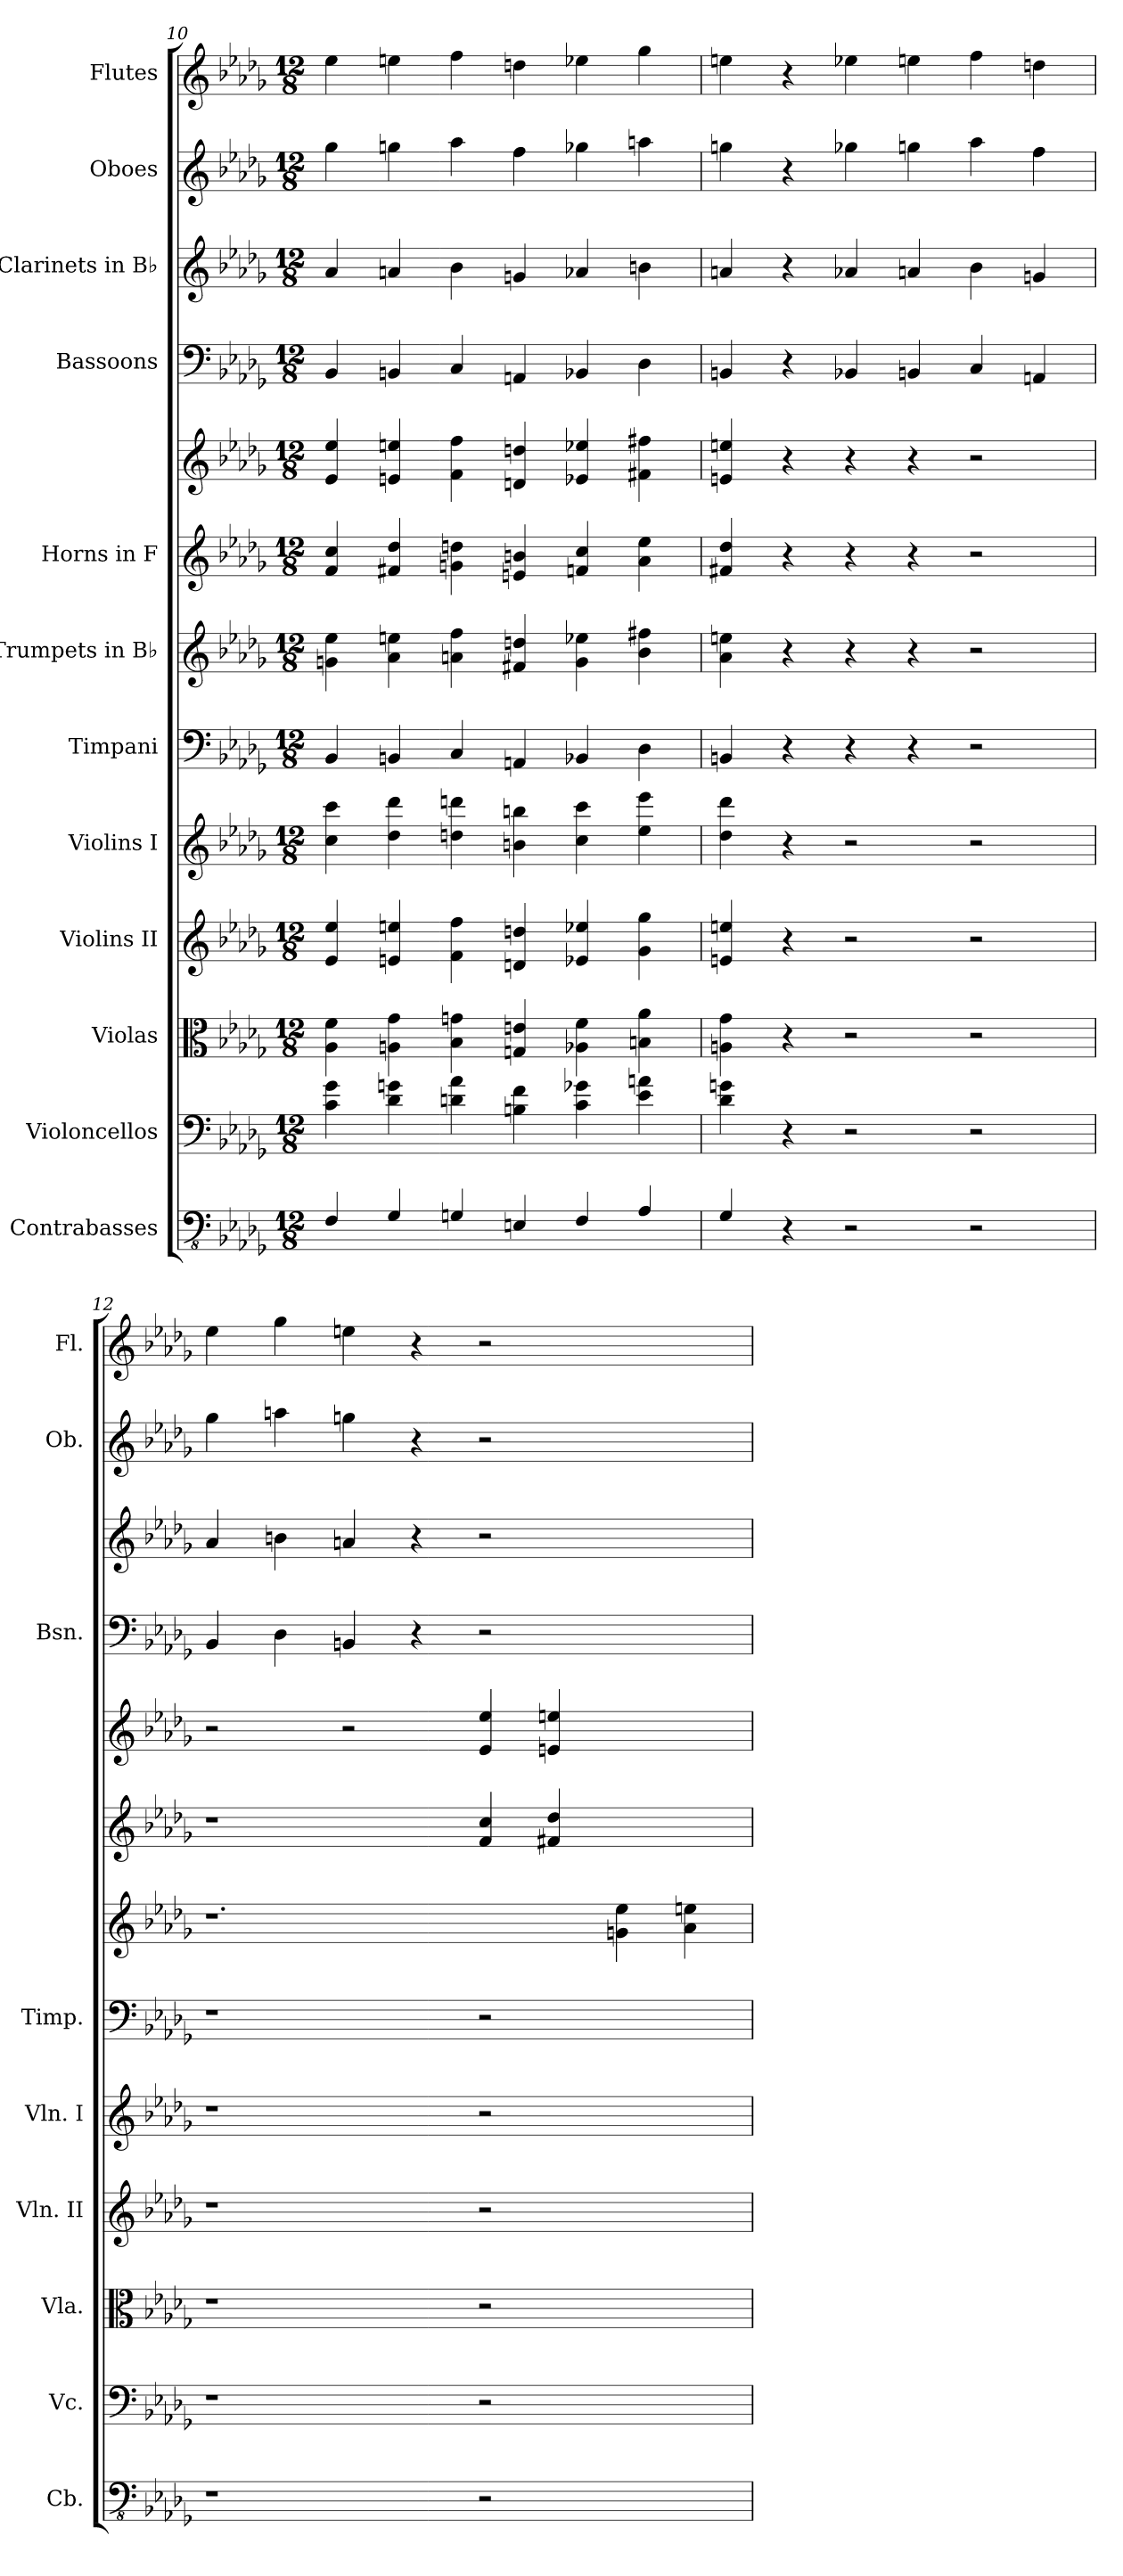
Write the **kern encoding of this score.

**kern	**kern	**kern	**kern	**kern	**kern	**kern	**kern	**kern	**kern	**kern	**kern	**kern
*part12	*part11	*part10	*part9	*part8	*part7	*part6	*part5	*part5	*part4	*part3	*part2	*part1
*staff13	*staff12	*staff11	*staff10	*staff9	*staff8	*staff7	*staff6	*staff5	*staff4	*staff3	*staff2	*staff1
*I"Contrabasses	*I"Violoncellos	*I"Violas	*I"Violins II	*I"Violins I	*I"Timpani	*I"Trumpets in B♭	*I"Horns in F	*	*I"Bassoons	*I"Clarinets in B♭	*I"Oboes	*I"Flutes
*I'Cb.	*I'Vc.	*I'Vla.	*I'Vln. II	*I'Vln. I	*I'Timp.	*	*	*	*I'Bsn.	*	*I'Ob.	*I'Fl.
*clefFv4	*clefF4	*clefC3	*clefG2	*clefG2	*clefF4	*clefG2	*clefG2	*clefG2	*clefF4	*clefG2	*clefG2	*clefG2
*ITrd7c12	*	*	*	*	*	*ITrd1c2	*ITrd4c7	*ITrd4c7	*	*ITrd1c2	*	*
*k[b-e-a-d-g-]	*k[b-e-a-d-g-]	*k[b-e-a-d-g-]	*k[b-e-a-d-g-]	*k[b-e-a-d-g-]	*k[b-e-a-d-g-]	*k[b-e-a-d-g-c-f-]	*k[b-e-a-d-g-c-]	*k[b-e-a-d-g-c-]	*k[b-e-a-d-g-]	*k[b-e-a-d-g-c-f-]	*k[b-e-a-d-g-]	*k[b-e-a-d-g-]
*M12/8	*M12/8	*M12/8	*M12/8	*M12/8	*M12/8	*M12/8	*M12/8	*M12/8	*M12/8	*M12/8	*M12/8	*M12/8
=10	=10	=10	=10	=10	=10	=10	=10	=10	=10	=10	=10	=10
4FFF/	4c\ 4g-\	4A-\ 4f\	4e-/ 4ee-/	4cc\ 4ccc\	4BB-/	4fn\ 4dd-\	4B-/ 4f/	4A-/ 4a-/	4BB-/	4g-/	4gg-\	4ee-\
4GGG-/	4d-\ 4gn\	4An\ 4g-\	4en/ 4een/	4dd-\ 4ddd-\	4BBn/	4g-\ 4ddn\	4Bn/ 4g-/	4An/ 4an/	4BBn/	4gn/	4ggn\	4een\
4GGGn/	4dn\ 4a-\	4B-\ 4gn\	4f\ 4ff\	4ddn\ 4dddn\	4C/	4gn\ 4ee-\	4cn\ 4gn\	4B-\ 4b-\	4C/	4a-\	4aa-\	4ff\
4EEEn/	4Bn\ 4f\	4Gn/ 4en/	4dn/ 4ddn/	4bn\ 4bbn\	4AAn/	4en/ 4ccn/	4An/ 4en/	4Gn/ 4gn/	4AAn/	4fn/	4ff\	4ddn\
4FFF/	4c\ 4g-X\	4A-X\ 4f\	4e-X/ 4ee-X/	4cc\ 4ccc\	4BB-X/	4f\ 4dd-X\	4B-X/ 4f/	4A-X/ 4a-X/	4BB-X/	4g-X/	4gg-X\	4ee-X\
4AAA-/	4e-\ 4an\	4Bn\ 4a-\	4g-\ 4gg-\	4ee-\ 4eee-\	4D-\	4a-\ 4een\	4d-\ 4a-\	4Bn\ 4bn\	4D-\	4an\	4aan\	4gg-\
=11	=11	=11	=11	=11	=11	=11	=11	=11	=11	=11	=11	=11
4GGG-/	4d-\ 4gn\	4An\ 4g-\	4en/ 4een/	4dd-\ 4ddd-\	4BBn/	4g-\ 4ddn\	4Bn/ 4g-/	4An/ 4an/	4BBn/	4gn/	4ggn\	4een\
4r	4r	4r	4r	4r	4r	4r	4r	4r	4r	4r	4r	4r
2r	2r	2r	2r	2r	4r	4r	4r	4r	4BB-X/	4g-X/	4gg-X\	4ee-X\
.	.	.	.	.	4r	4r	4r	4r	4BBn/	4gn/	4ggn\	4een\
2r	2r	2r	2r	2r	2r	2r	2r	2r	4C/	4a-\	4aa-\	4ff\
.	.	.	.	.	.	.	.	.	4AAn/	4fn/	4ff\	4ddn\
!!LO:PB:g=z
=12	=12	=12	=12	=12	=12	=12	=12	=12	=12	=12	=12	=12
1r	1r	1r	1r	1r	1r	1.r	1r	2r	4BB-/	4g-/	4gg-\	4ee-\
.	.	.	.	.	.	.	.	.	4D-\	4an\	4aan\	4gg-\
.	.	.	.	.	.	.	.	2r	4BBn/	4gn/	4ggn\	4een\
.	.	.	.	.	.	.	.	.	4r	4r	4r	4r
2r	2r	2r	2r	2r	2r	.	4B-/ 4f/	4A-/ 4a-/	2r	2r	2r	2r
.	.	.	.	.	.	.	4Bn/ 4g-/	4An/ 4an/	.	.	.	.
2ryy	2ryy	2ryy	2ryy	2ryy	2ryy	4fn\ 4dd-\	2ryy	2ryy	2ryy	2ryy	2ryy	2ryy
.	.	.	.	.	.	4g-\ 4ddn\	.	.	.	.	.	.
=	=	=	=	=	=	=	=	=	=	=	=	=
*-	*-	*-	*-	*-	*-	*-	*-	*-	*-	*-	*-	*-
